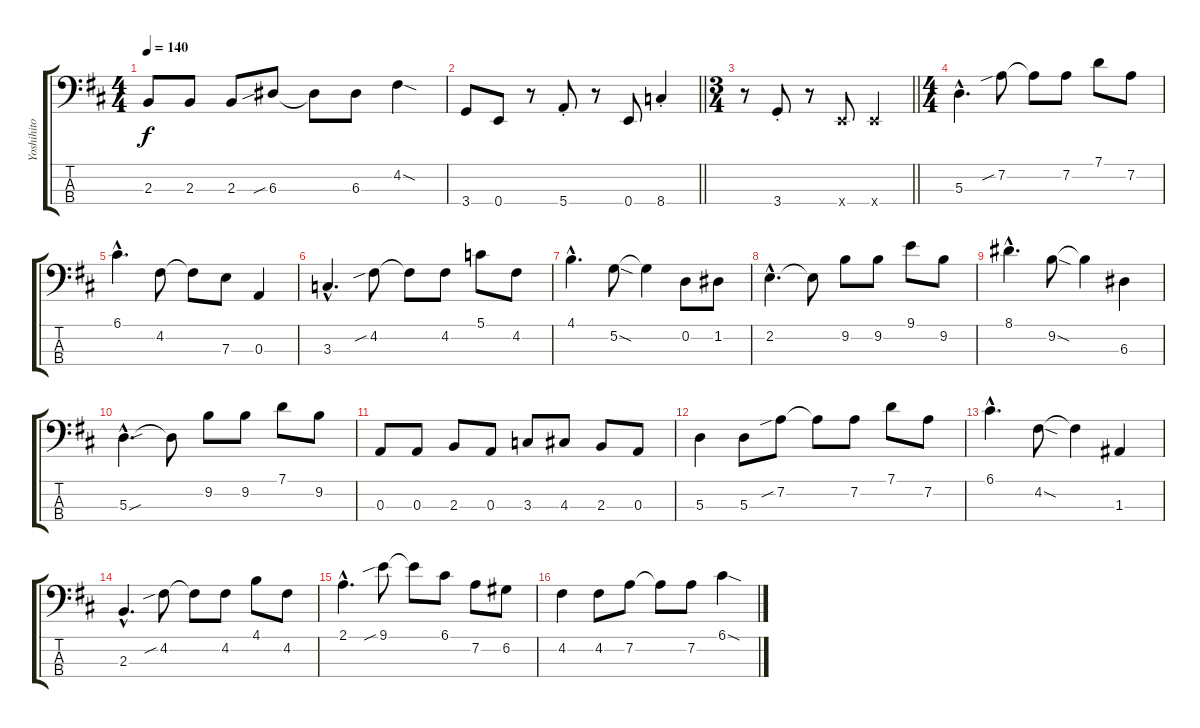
\track ("Yoshihito Onda" "Yoshihito ") {instrument electricbasspick}
\staff {score tabs}
\tuning (G2 D2 A1 E1) {hide}
\ts (4 4)
\tempo 140
\clef f4
\ks d
2.3.8{dy f} 2.3.8 2.3.8 6.3{sib}.8 6.3{t}.8 6.3.8 4.2{sod}.4 |
\barLineRight lightlight
3.4.8 0.4.8 r.8 5.4{st}.8 r.8 0.4.8 8.4{st}.4 |
\ts (3 4)
\barLineRight lightlight
r.8 3.4{st}.8 r.8 0.4{x}.8 0.4{x}.4 |
\ts (4 4)
5.3{hac}.4{d} 7.2{sib}.8 7.2{t}.8 7.2.8 7.1.8 7.2.8 |
6.1{hac}.4{d} 4.2.8 4.2{t}.8 7.3.8 0.3.4 |
3.3{hac}.4{d} 4.2{sib}.8 4.2{t}.8 4.2.8 5.1.8 4.2.8 |
4.1{hac}.4{d} 5.2{sod}.8 5.2{t}.4 0.2.8 1.2.8 |
2.2{hac}.4{d} 2.2{t}.8 9.2.8 9.2.8 9.1.8 9.2.8 |
8.1{hac}.4{d} 9.2{sod}.8 9.2{t}.4 6.3.4 |
5.3{sou hac}.4{d} 5.3{t}.8 9.2.8 9.2.8 7.1.8 9.2.8 |
0.3.8 0.3.8 2.3.8 0.3.8 3.3.8 4.3.8 2.3.8 0.3.8 |
5.3.4 5.3.8 7.2{sib}.8 7.2{t}.8 7.2.8 7.1.8 7.2.8 |
6.1{hac}.4{d} 4.2{sod}.8 4.2{t}.4 1.3.4 |
2.3{hac}.4{d} 4.2{sib}.8 4.2{t}.8 4.2.8 4.1.8 4.2.8 |
2.1{hac}.4{d} 9.1{sib}.8 9.1{t}.8 6.1.8 7.2.8 6.2.8 |
4.2.4 4.2.8 7.2.8 7.2{t}.8 7.2.8 6.1{sod}.4
